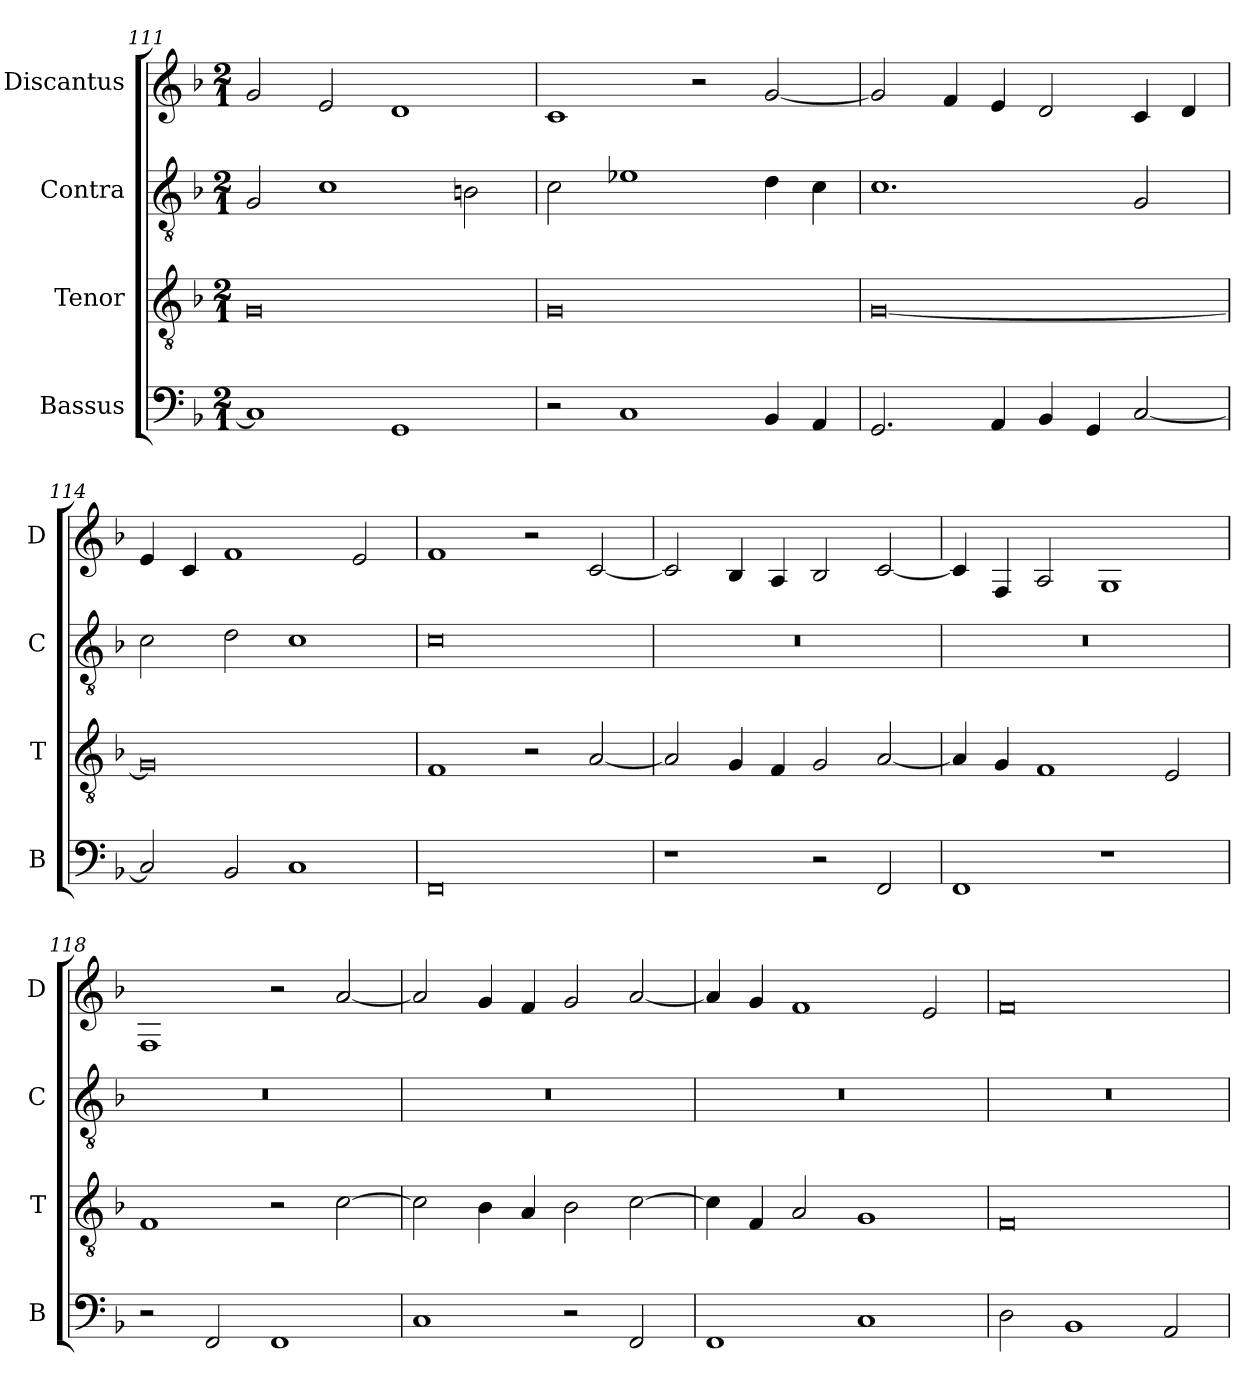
**kern	**kern	**kern	**kern
*part4	*part3	*part2	*part1
*staff4	*staff3	*staff2	*staff1
*I"Bassus	*I"Tenor	*I"Contra	*I"Discantus
*I'B	*I'T	*I'C	*I'D
*clefF4	*clefGv2	*clefGv2	*clefG2
*k[b-]	*k[b-]	*k[b-]	*k[b-]
*M2/1	*M2/1	*M2/1	*M2/1
=111	=111	=111	=111
1C]	0G	2G/	2g/
.	.	1c	2e/
1GG	.	.	1d
.	.	2Bn\	.
=112	=112	=112	=112
2r	0G	2c\	1c
1C	.	1e-X	.
.	.	.	2r
4BB-/	.	4d\	[2g/
4AA/	.	4c\	.
=113	=113	=113	=113
2.GG/	[0G	1.c	2g/]
.	.	.	4f/
4AA/	.	.	4e/
4BB-/	.	.	2d/
4GG/	.	.	.
[2C/	.	2G/	4c/
.	.	.	4d/
=114	=114	=114	=114
2C/]	0G]	2c\	4e/
.	.	.	4c/
2BB-/	.	2d\	1f
1C	.	1c	.
.	.	.	2e/
=115	=115	=115	=115
0FF	1F	0c	1f
.	2r	.	2r
.	[2A/	.	[2c/
=116	=116	=116	=116
1r	2A/]	0r	2c/]
.	4G/	.	4B-/
.	4F/	.	4A/
2r	2G/	.	2B-/
2FF/	[2A/	.	[2c/
=117	=117	=117	=117
1FF	4A/]	0r	4c/]
.	4G/	.	4F/
.	1F	.	2A/
1r	.	.	1G
.	2E/	.	.
=118	=118	=118	=118
2r	1F	0r	1F
2FF/	.	.	.
1FF	2r	.	2r
.	[2c\	.	[2a/
=119	=119	=119	=119
1C	2c\]	0r	2a/]
.	4B-\	.	4g/
.	4A/	.	4f/
2r	2B-\	.	2g/
2FF/	[2c\	.	[2a/
=120	=120	=120	=120
1FF	4c\]	0r	4a/]
.	4F/	.	4g/
.	2A/	.	1f
1C	1G	.	.
.	.	.	2e/
=121	=121	=121	=121
2D\	0F	0r	0f
1BB-	.	.	.
2AA/	.	.	.
=	=	=	=
*-	*-	*-	*-
